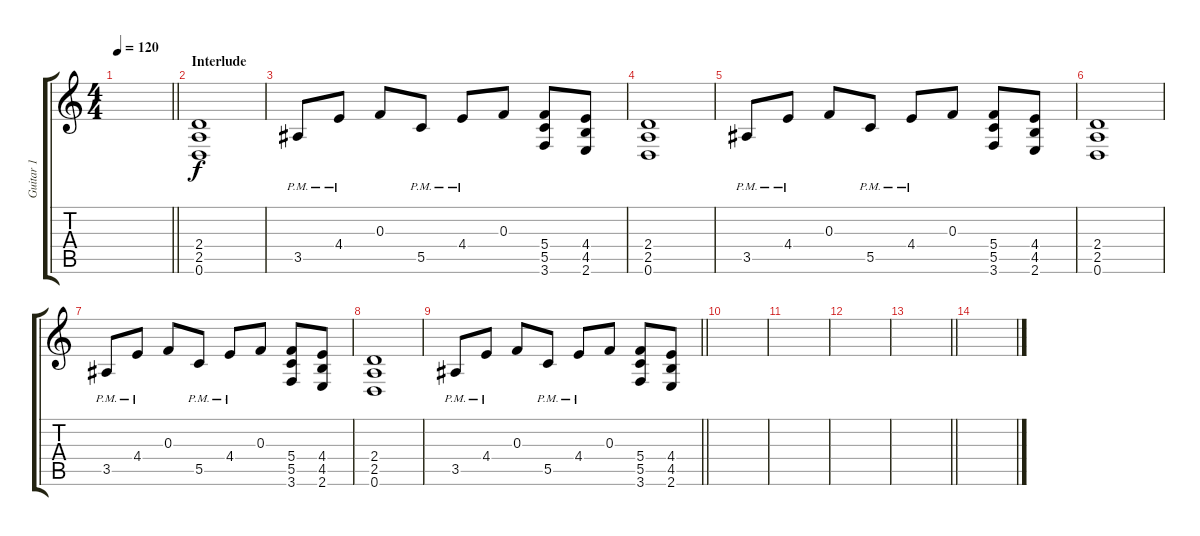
\track ("Guitar 1" "Guitar 1") {instrument electricguitarclean}
\staff {score tabs}
\tuning (D4 A3 F3 C3 G2 D2) {hide}
\ts (4 4)
\tempo 120
\clef g2
\barLineRight lightlight
\ks c
|
\section ("" "Interlude")
(2.4 2.5 0.6).1{instrument distortionguitar} |
3.5{pm}.8 4.4{pm}.8 0.3.8 5.5{pm}.8 4.4{pm}.8 0.3.8 (5.4 5.5 3.6).8 (4.4 4.5 2.6).8 |
(2.4 2.5 0.6).1{instrument distortionguitar} |
3.5{pm}.8 4.4{pm}.8 0.3.8 5.5{pm}.8 4.4{pm}.8 0.3.8 (5.4 5.5 3.6).8 (4.4 4.5 2.6).8 |
(2.4 2.5 0.6).1{instrument distortionguitar} |
3.5{pm}.8 4.4{pm}.8 0.3.8 5.5{pm}.8 4.4{pm}.8 0.3.8 (5.4 5.5 3.6).8 (4.4 4.5 2.6).8 |
(2.4 2.5 0.6).1{instrument distortionguitar} |
\barLineRight lightlight
3.5{pm}.8 4.4{pm}.8 0.3.8 5.5{pm}.8 4.4{pm}.8 0.3.8 (5.4 5.5 3.6).8 (4.4 4.5 2.6).8 |
\section ("" "")
|
|
|
\barLineRight lightlight
|
\section ("" "")
